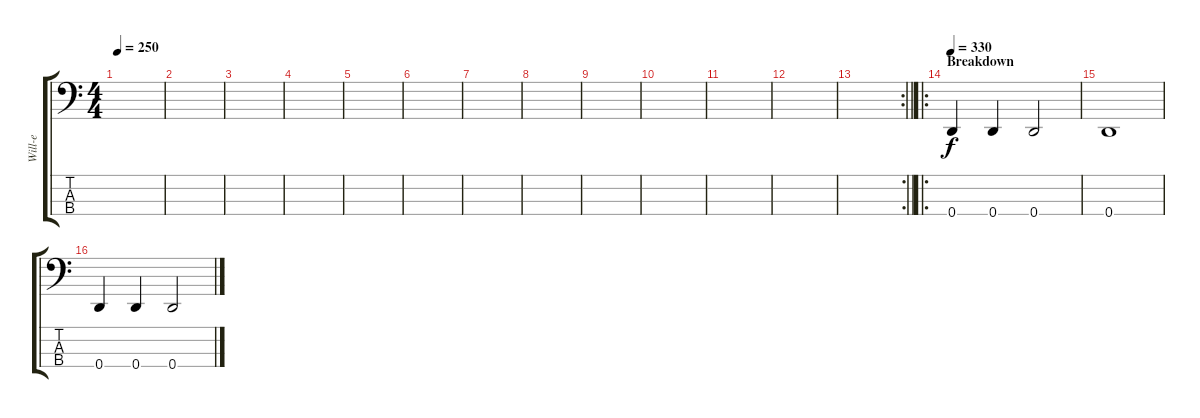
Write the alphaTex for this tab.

\track ("Will-e" "Will-e") {instrument electricbasspick}
\staff {score tabs}
\tuning (F2 C2 G1 D1) {hide}
\ts (4 4)
\tempo 250
\clef f4
\ks c
|
|
|
|
|
|
|
|
|
|
|
|
\rc 2
\barLineRight lightlight
|
\ro
\section ("" "Breakdown")
\tempo 330
0.4.4 0.4.4 0.4.2 |
0.4.1 |
0.4.4 0.4.4 0.4.2
